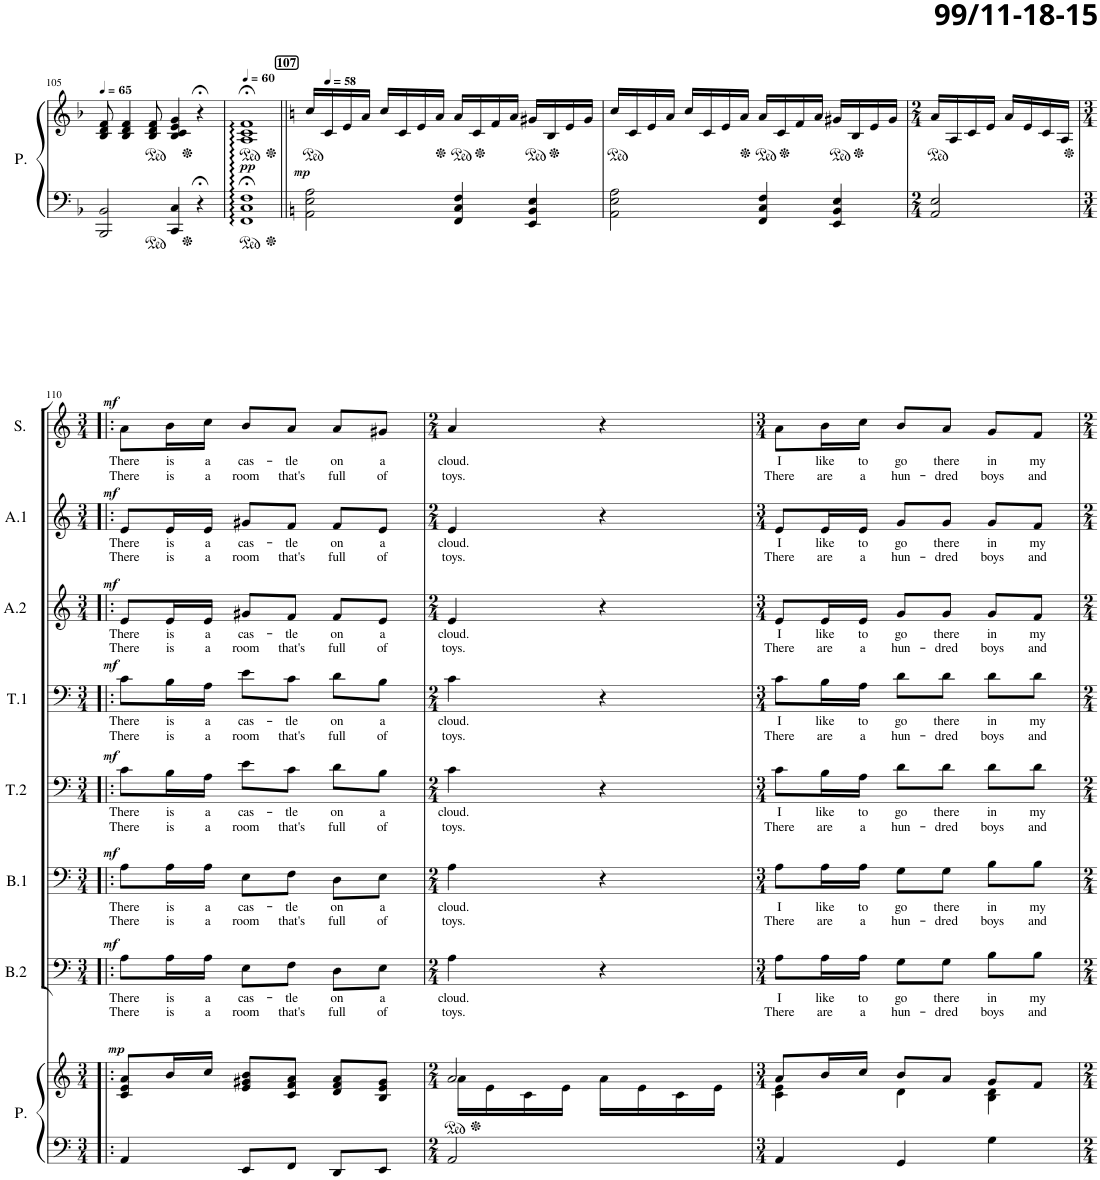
**kern	**kern	**dynam	**kern	**text	**text	**dynam	**kern	**text	**text	**dynam	**kern	**text	**text	**dynam	**kern	**text	**text	**dynam	**kern	**text	**text	**dynam	**kern	**text	**text	**dynam	**kern	**text	**text	**dynam
*part8	*part8	*part8	*part7	*part7	*part7	*part7	*part6	*part6	*part6	*part6	*part5	*part5	*part5	*part5	*part4	*part4	*part4	*part4	*part3	*part3	*part3	*part3	*part2	*part2	*part2	*part2	*part1	*part1	*part1	*part1
*staff9	*staff8	*staff8/9	*staff7	*staff7	*staff7	*staff7	*staff6	*staff6	*staff6	*staff6	*staff5	*staff5	*staff5	*staff5	*staff4	*staff4	*staff4	*staff4	*staff3	*staff3	*staff3	*staff3	*staff2	*staff2	*staff2	*staff2	*staff1	*staff1	*staff1	*staff1
*I"Piano	*	*	*I"Bass 2	*	*	*	*I"Bass 1	*	*	*	*I"Tenor 2	*	*	*	*I"Tenor 1	*	*	*	*I"Alto 2	*	*	*	*I"Alto 1	*	*	*	*I"Soprano	*	*	*
*I'P.	*	*	*I'B.2	*	*	*	*I'B.1	*	*	*	*I'T.2	*	*	*	*I'T.1	*	*	*	*I'A.2	*	*	*	*I'A.1	*	*	*	*I'S.	*	*	*
!!LO:PB:g=z
*clefF4	*clefG2	*	*clefF4	*	*	*	*clefF4	*	*	*	*clefF4	*	*	*	*clefF4	*	*	*	*clefG2	*	*	*	*clefG2	*	*	*	*clefG2	*	*	*
*k[b-]	*k[b-]	*	*k[b-]	*	*	*	*k[b-]	*	*	*	*k[b-]	*	*	*	*k[b-]	*	*	*	*k[b-]	*	*	*	*k[b-]	*	*	*	*k[b-]	*	*	*
*M4/4	*M4/4	*	*M4/4	*	*	*	*M4/4	*	*	*	*M4/4	*	*	*	*M4/4	*	*	*	*M4/4	*	*	*	*M4/4	*	*	*	*M4/4	*	*	*
*MM65	*MM65	*	*MM65	*	*	*	*MM65	*	*	*	*MM65	*	*	*	*MM65	*	*	*	*MM65	*	*	*	*MM65	*	*	*	*MM65	*	*	*
=105	=105	=105	=105	=105	=105	=105	=105	=105	=105	=105	=105	=105	=105	=105	=105	=105	=105	=105	=105	=105	=105	=105	=105	=105	=105	=105	=105	=105	=105	=105
2BBB-/ 2BB-/	8B-/ 8d/ 8f/	.	1r	.	.	.	1r	.	.	.	1r	.	.	.	1r	.	.	.	1r	.	.	.	1r	.	.	.	1r	.	.	.
.	4B-/ 4d/ 4f/	.	.	.	.	.	.	.	.	.	.	.	.	.	.	.	.	.	.	.	.	.	.	.	.	.	.	.	.	.
*	*ped	*	*	*	*	*	*	*	*	*	*	*	*	*	*	*	*	*	*	*	*	*	*	*	*	*	*	*	*	*
.	8B-/ 8d/ 8f/	.	.	.	.	.	.	.	.	.	.	.	.	.	.	.	.	.	.	.	.	.	.	.	.	.	.	.	.	.
4CC/ 4C/	4B-/ 4c/ 4e/ 4g/	.	.	.	.	.	.	.	.	.	.	.	.	.	.	.	.	.	.	.	.	.	.	.	.	.	.	.	.	.
*	*Xped	*	*	*	*	*	*	*	*	*	*	*	*	*	*	*	*	*	*	*	*	*	*	*	*	*	*	*	*	*
4r;<	4r;<	.	.	.	.	.	.	.	.	.	.	.	.	.	.	.	.	.	.	.	.	.	.	.	.	.	.	.	.	.
=106	=106	=106	=106	=106	=106	=106	=106	=106	=106	=106	=106	=106	=106	=106	=106	=106	=106	=106	=106	=106	=106	=106	=106	=106	=106	=106	=106	=106	=106	=106
*	*ped	*	*	*	*	*	*	*	*	*	*	*	*	*	*	*	*	*	*	*	*	*	*	*	*	*	*	*	*	*
*	*	*	*	*	*	*	*	*	*	*	*	*	*	*	*	*	*	*	*	*	*	*	*	*	*	*	*MM60	*	*	*
!	!	!LO:DY:a=2	!	!	!	!	!	!	!	!	!	!	!	!	!	!	!	!	!	!	!	!	!	!	!	!	!	!	!	!
1FF;< 1C;< 1F;<	1A;< 1c;< 1f;<	pp	1r	.	.	.	1r	.	.	.	1r	.	.	.	1r	.	.	.	1r	.	.	.	1r	.	.	.	1r	.	.	.
=107||	=107||	=107||	=107||	=107||	=107||	=107||	=107||	=107||	=107||	=107||	=107||	=107||	=107||	=107||	=107||	=107||	=107||	=107||	=107||	=107||	=107||	=107||	=107||	=107||	=107||	=107||	=107||	=107||	=107||	=107||
!!LO:REH:place=s1:a:B:cj:t=107
*k[]	*k[]	*	*k[]	*	*	*	*k[]	*	*	*	*k[]	*	*	*	*k[]	*	*	*	*k[]	*	*	*	*k[]	*	*	*	*k[]	*	*	*
*	*Xped	*	*	*	*	*	*	*	*	*	*	*	*	*	*	*	*	*	*	*	*	*	*	*	*	*	*	*	*	*
*	*ped	*	*	*	*	*	*	*	*	*	*	*	*	*	*	*	*	*	*	*	*	*	*	*	*	*	*	*	*	*
*	*	*	*	*	*	*	*	*	*	*	*	*	*	*	*	*	*	*	*	*	*	*	*	*	*	*	*MM58	*	*	*
!	!	!LO:DY:a=2	!	!	!	!	!	!	!	!	!	!	!	!	!	!	!	!	!	!	!	!	!	!	!	!	!	!	!	!
2AA\ 2E\ 2A\	16cc/LL	mp	1r	.	.	.	1r	.	.	.	1r	.	.	.	1r	.	.	.	1r	.	.	.	1r	.	.	.	1r	.	.	.
.	16c/	.	.	.	.	.	.	.	.	.	.	.	.	.	.	.	.	.	.	.	.	.	.	.	.	.	.	.	.	.
.	16e/	.	.	.	.	.	.	.	.	.	.	.	.	.	.	.	.	.	.	.	.	.	.	.	.	.	.	.	.	.
.	16a/JJ	.	.	.	.	.	.	.	.	.	.	.	.	.	.	.	.	.	.	.	.	.	.	.	.	.	.	.	.	.
.	16cc/LL	.	.	.	.	.	.	.	.	.	.	.	.	.	.	.	.	.	.	.	.	.	.	.	.	.	.	.	.	.
.	16c/	.	.	.	.	.	.	.	.	.	.	.	.	.	.	.	.	.	.	.	.	.	.	.	.	.	.	.	.	.
.	16e/	.	.	.	.	.	.	.	.	.	.	.	.	.	.	.	.	.	.	.	.	.	.	.	.	.	.	.	.	.
.	16a/JJ	.	.	.	.	.	.	.	.	.	.	.	.	.	.	.	.	.	.	.	.	.	.	.	.	.	.	.	.	.
*	*Xped	*	*	*	*	*	*	*	*	*	*	*	*	*	*	*	*	*	*	*	*	*	*	*	*	*	*	*	*	*
*	*ped	*	*	*	*	*	*	*	*	*	*	*	*	*	*	*	*	*	*	*	*	*	*	*	*	*	*	*	*	*
4FF/ 4C/ 4F/	16a/LL	.	.	.	.	.	.	.	.	.	.	.	.	.	.	.	.	.	.	.	.	.	.	.	.	.	.	.	.	.
*	*Xped	*	*	*	*	*	*	*	*	*	*	*	*	*	*	*	*	*	*	*	*	*	*	*	*	*	*	*	*	*
.	16c/	.	.	.	.	.	.	.	.	.	.	.	.	.	.	.	.	.	.	.	.	.	.	.	.	.	.	.	.	.
.	16f/	.	.	.	.	.	.	.	.	.	.	.	.	.	.	.	.	.	.	.	.	.	.	.	.	.	.	.	.	.
.	16a/JJ	.	.	.	.	.	.	.	.	.	.	.	.	.	.	.	.	.	.	.	.	.	.	.	.	.	.	.	.	.
*	*ped	*	*	*	*	*	*	*	*	*	*	*	*	*	*	*	*	*	*	*	*	*	*	*	*	*	*	*	*	*
4EE/ 4BB/ 4E/	16g#X/LL	.	.	.	.	.	.	.	.	.	.	.	.	.	.	.	.	.	.	.	.	.	.	.	.	.	.	.	.	.
*	*Xped	*	*	*	*	*	*	*	*	*	*	*	*	*	*	*	*	*	*	*	*	*	*	*	*	*	*	*	*	*
.	16B/	.	.	.	.	.	.	.	.	.	.	.	.	.	.	.	.	.	.	.	.	.	.	.	.	.	.	.	.	.
.	16e/	.	.	.	.	.	.	.	.	.	.	.	.	.	.	.	.	.	.	.	.	.	.	.	.	.	.	.	.	.
.	16g#/JJ	.	.	.	.	.	.	.	.	.	.	.	.	.	.	.	.	.	.	.	.	.	.	.	.	.	.	.	.	.
=108	=108	=108	=108	=108	=108	=108	=108	=108	=108	=108	=108	=108	=108	=108	=108	=108	=108	=108	=108	=108	=108	=108	=108	=108	=108	=108	=108	=108	=108	=108
*	*ped	*	*	*	*	*	*	*	*	*	*	*	*	*	*	*	*	*	*	*	*	*	*	*	*	*	*	*	*	*
2AA\ 2E\ 2A\	16cc/LL	.	1r	.	.	.	1r	.	.	.	1r	.	.	.	1r	.	.	.	1r	.	.	.	1r	.	.	.	1r	.	.	.
.	16c/	.	.	.	.	.	.	.	.	.	.	.	.	.	.	.	.	.	.	.	.	.	.	.	.	.	.	.	.	.
.	16e/	.	.	.	.	.	.	.	.	.	.	.	.	.	.	.	.	.	.	.	.	.	.	.	.	.	.	.	.	.
.	16a/JJ	.	.	.	.	.	.	.	.	.	.	.	.	.	.	.	.	.	.	.	.	.	.	.	.	.	.	.	.	.
.	16cc/LL	.	.	.	.	.	.	.	.	.	.	.	.	.	.	.	.	.	.	.	.	.	.	.	.	.	.	.	.	.
.	16c/	.	.	.	.	.	.	.	.	.	.	.	.	.	.	.	.	.	.	.	.	.	.	.	.	.	.	.	.	.
.	16e/	.	.	.	.	.	.	.	.	.	.	.	.	.	.	.	.	.	.	.	.	.	.	.	.	.	.	.	.	.
.	16a/JJ	.	.	.	.	.	.	.	.	.	.	.	.	.	.	.	.	.	.	.	.	.	.	.	.	.	.	.	.	.
*	*Xped	*	*	*	*	*	*	*	*	*	*	*	*	*	*	*	*	*	*	*	*	*	*	*	*	*	*	*	*	*
*	*ped	*	*	*	*	*	*	*	*	*	*	*	*	*	*	*	*	*	*	*	*	*	*	*	*	*	*	*	*	*
4FF/ 4C/ 4F/	16a/LL	.	.	.	.	.	.	.	.	.	.	.	.	.	.	.	.	.	.	.	.	.	.	.	.	.	.	.	.	.
*	*Xped	*	*	*	*	*	*	*	*	*	*	*	*	*	*	*	*	*	*	*	*	*	*	*	*	*	*	*	*	*
.	16c/	.	.	.	.	.	.	.	.	.	.	.	.	.	.	.	.	.	.	.	.	.	.	.	.	.	.	.	.	.
.	16f/	.	.	.	.	.	.	.	.	.	.	.	.	.	.	.	.	.	.	.	.	.	.	.	.	.	.	.	.	.
.	16a/JJ	.	.	.	.	.	.	.	.	.	.	.	.	.	.	.	.	.	.	.	.	.	.	.	.	.	.	.	.	.
*	*ped	*	*	*	*	*	*	*	*	*	*	*	*	*	*	*	*	*	*	*	*	*	*	*	*	*	*	*	*	*
4EE/ 4BB/ 4E/	16g#X/LL	.	.	.	.	.	.	.	.	.	.	.	.	.	.	.	.	.	.	.	.	.	.	.	.	.	.	.	.	.
*	*Xped	*	*	*	*	*	*	*	*	*	*	*	*	*	*	*	*	*	*	*	*	*	*	*	*	*	*	*	*	*
.	16B/	.	.	.	.	.	.	.	.	.	.	.	.	.	.	.	.	.	.	.	.	.	.	.	.	.	.	.	.	.
.	16e/	.	.	.	.	.	.	.	.	.	.	.	.	.	.	.	.	.	.	.	.	.	.	.	.	.	.	.	.	.
.	16g#/JJ	.	.	.	.	.	.	.	.	.	.	.	.	.	.	.	.	.	.	.	.	.	.	.	.	.	.	.	.	.
=109	=109	=109	=109	=109	=109	=109	=109	=109	=109	=109	=109	=109	=109	=109	=109	=109	=109	=109	=109	=109	=109	=109	=109	=109	=109	=109	=109	=109	=109	=109
*M2/4	*M2/4	*	*M2/4	*	*	*	*M2/4	*	*	*	*M2/4	*	*	*	*M2/4	*	*	*	*M2/4	*	*	*	*M2/4	*	*	*	*M2/4	*	*	*
*	*ped	*	*	*	*	*	*	*	*	*	*	*	*	*	*	*	*	*	*	*	*	*	*	*	*	*	*	*	*	*
2AA/ 2E/	16a/LL	.	2r	.	.	.	2r	.	.	.	2r	.	.	.	2r	.	.	.	2r	.	.	.	2r	.	.	.	2r	.	.	.
.	16A/	.	.	.	.	.	.	.	.	.	.	.	.	.	.	.	.	.	.	.	.	.	.	.	.	.	.	.	.	.
.	16c/	.	.	.	.	.	.	.	.	.	.	.	.	.	.	.	.	.	.	.	.	.	.	.	.	.	.	.	.	.
.	16e/JJ	.	.	.	.	.	.	.	.	.	.	.	.	.	.	.	.	.	.	.	.	.	.	.	.	.	.	.	.	.
.	16a/LL	.	.	.	.	.	.	.	.	.	.	.	.	.	.	.	.	.	.	.	.	.	.	.	.	.	.	.	.	.
.	16e/	.	.	.	.	.	.	.	.	.	.	.	.	.	.	.	.	.	.	.	.	.	.	.	.	.	.	.	.	.
.	16c/	.	.	.	.	.	.	.	.	.	.	.	.	.	.	.	.	.	.	.	.	.	.	.	.	.	.	.	.	.
.	16A/JJ	.	.	.	.	.	.	.	.	.	.	.	.	.	.	.	.	.	.	.	.	.	.	.	.	.	.	.	.	.
!!LO:LB:g=z
=110!|:	=110!|:	=110!|:	=110!|:	=110!|:	=110!|:	=110!|:	=110!|:	=110!|:	=110!|:	=110!|:	=110!|:	=110!|:	=110!|:	=110!|:	=110!|:	=110!|:	=110!|:	=110!|:	=110!|:	=110!|:	=110!|:	=110!|:	=110!|:	=110!|:	=110!|:	=110!|:	=110!|:	=110!|:	=110!|:	=110!|:
*M3/4	*M3/4	*	*M3/4	*	*	*	*M3/4	*	*	*	*M3/4	*	*	*	*M3/4	*	*	*	*M3/4	*	*	*	*M3/4	*	*	*	*M3/4	*	*	*
*	*Xped	*	*	*	*	*	*	*	*	*	*	*	*	*	*	*	*	*	*	*	*	*	*	*	*	*	*	*	*	*
!	!	!LO:DY:a	!	!LO:LY:b	!LO:LY:b	!LO:DY:a	!	!LO:LY:b	!LO:LY:b	!LO:DY:a	!	!LO:LY:b	!LO:LY:b	!LO:DY:a	!	!LO:LY:b	!LO:LY:b	!LO:DY:a	!	!LO:LY:b	!LO:LY:b	!LO:DY:a	!	!LO:LY:b	!LO:LY:b	!LO:DY:a	!	!LO:LY:b	!LO:LY:b	!LO:DY:a
4AA/	8c/ 8e/ 8a/L	mp	8A\L	There	There	mf	8A\L	There	There	mf	8c\L	There	There	mf	8c\L	There	There	mf	8e/L	There	There	mf	8e/L	There	There	mf	8a\L	There	There	mf
!	!	!	!	!LO:LY:b	!LO:LY:b	!	!	!LO:LY:b	!LO:LY:b	!	!	!LO:LY:b	!LO:LY:b	!	!	!LO:LY:b	!LO:LY:b	!	!	!LO:LY:b	!LO:LY:b	!	!	!LO:LY:b	!LO:LY:b	!	!	!LO:LY:b	!LO:LY:b	!
.	16b/L	.	16A\L	is	is	.	16A\L	is	is	.	16B\L	is	is	.	16B\L	is	is	.	16e/L	is	is	.	16e/L	is	is	.	16b\L	is	is	.
!	!	!	!	!LO:LY:b	!LO:LY:b	!	!	!LO:LY:b	!LO:LY:b	!	!	!LO:LY:b	!LO:LY:b	!	!	!LO:LY:b	!LO:LY:b	!	!	!LO:LY:b	!LO:LY:b	!	!	!LO:LY:b	!LO:LY:b	!	!	!LO:LY:b	!LO:LY:b	!
.	16cc/JJ	.	16A\JJ	a	a	.	16A\JJ	a	a	.	16A\JJ	a	a	.	16A\JJ	a	a	.	16e/JJ	a	a	.	16e/JJ	a	a	.	16cc\JJ	a	a	.
!	!	!	!	!LO:LY:b	!LO:LY:b	!	!	!LO:LY:b	!LO:LY:b	!	!	!LO:LY:b	!LO:LY:b	!	!	!LO:LY:b	!LO:LY:b	!	!	!LO:LY:b	!LO:LY:b	!	!	!LO:LY:b	!LO:LY:b	!	!	!LO:LY:b	!LO:LY:b	!
8EE/L	8e/ 8g#X/ 8b/L	.	8E\L	cas-	room	.	8E\L	cas-	room	.	8e\L	cas-	room	.	8e\L	cas-	room	.	8g#X/L	cas-	room	.	8g#X/L	cas-	room	.	8b/L	cas-	room	.
!	!	!	!	!LO:LY:b	!LO:LY:b	!	!	!LO:LY:b	!LO:LY:b	!	!	!LO:LY:b	!LO:LY:b	!	!	!LO:LY:b	!LO:LY:b	!	!	!LO:LY:b	!LO:LY:b	!	!	!LO:LY:b	!LO:LY:b	!	!	!LO:LY:b	!LO:LY:b	!
8FF/J	8c/ 8f/ 8a/J	.	8F\J	-tle	that's	.	8F\J	-tle	that's	.	8c\J	-tle	that's	.	8c\J	-tle	that's	.	8f/J	-tle	that's	.	8f/J	-tle	that's	.	8a/J	-tle	that's	.
!	!	!	!	!LO:LY:b	!LO:LY:b	!	!	!LO:LY:b	!LO:LY:b	!	!	!LO:LY:b	!LO:LY:b	!	!	!LO:LY:b	!LO:LY:b	!	!	!LO:LY:b	!LO:LY:b	!	!	!LO:LY:b	!LO:LY:b	!	!	!LO:LY:b	!LO:LY:b	!
8DD/L	8d/ 8f/ 8a/L	.	8D\L	on	full	.	8D\L	on	full	.	8d\L	on	full	.	8d\L	on	full	.	8f/L	on	full	.	8f/L	on	full	.	8a/L	on	full	.
!	!	!	!	!LO:LY:b	!LO:LY:b	!	!	!LO:LY:b	!LO:LY:b	!	!	!LO:LY:b	!LO:LY:b	!	!	!LO:LY:b	!LO:LY:b	!	!	!LO:LY:b	!LO:LY:b	!	!	!LO:LY:b	!LO:LY:b	!	!	!LO:LY:b	!LO:LY:b	!
8EE/J	8B/ 8e/ 8g#/J	.	8E\J	a	of	.	8E\J	a	of	.	8B\J	a	of	.	8B\J	a	of	.	8e/J	a	of	.	8e/J	a	of	.	8g#X/J	a	of	.
=111	=111	=111	=111	=111	=111	=111	=111	=111	=111	=111	=111	=111	=111	=111	=111	=111	=111	=111	=111	=111	=111	=111	=111	=111	=111	=111	=111	=111	=111	=111
*M2/4	*M2/4	*	*M2/4	*	*	*	*M2/4	*	*	*	*M2/4	*	*	*	*M2/4	*	*	*	*M2/4	*	*	*	*M2/4	*	*	*	*M2/4	*	*	*
*	*ped	*	*	*	*	*	*	*	*	*	*	*	*	*	*	*	*	*	*	*	*	*	*	*	*	*	*	*	*	*
*	*^	*	*	*	*	*	*	*	*	*	*	*	*	*	*	*	*	*	*	*	*	*	*	*	*	*	*	*	*	*
!	!	!	!	!	!LO:LY:b	!LO:LY:b	!	!	!LO:LY:b	!LO:LY:b	!	!	!LO:LY:b	!LO:LY:b	!	!	!LO:LY:b	!LO:LY:b	!	!	!LO:LY:b	!LO:LY:b	!	!	!LO:LY:b	!LO:LY:b	!	!	!LO:LY:b	!LO:LY:b	!
2AA/	2a/	16a\LL	.	4A\	cloud.	toys.	.	4A\	cloud.	toys.	.	4c\	cloud.	toys.	.	4c\	cloud.	toys.	.	4e/	cloud.	toys.	.	4e/	cloud.	toys.	.	4a/	cloud.	toys.	.
*	*Xped	*	*	*	*	*	*	*	*	*	*	*	*	*	*	*	*	*	*	*	*	*	*	*	*	*	*	*	*	*	*
.	.	16e\	.	.	.	.	.	.	.	.	.	.	.	.	.	.	.	.	.	.	.	.	.	.	.	.	.	.	.	.	.
.	.	16c\	.	.	.	.	.	.	.	.	.	.	.	.	.	.	.	.	.	.	.	.	.	.	.	.	.	.	.	.	.
.	.	16e\JJ	.	.	.	.	.	.	.	.	.	.	.	.	.	.	.	.	.	.	.	.	.	.	.	.	.	.	.	.	.
.	.	16a\LL	.	4r	.	.	.	4r	.	.	.	4r	.	.	.	4r	.	.	.	4r	.	.	.	4r	.	.	.	4r	.	.	.
.	.	16e\	.	.	.	.	.	.	.	.	.	.	.	.	.	.	.	.	.	.	.	.	.	.	.	.	.	.	.	.	.
.	.	16c\	.	.	.	.	.	.	.	.	.	.	.	.	.	.	.	.	.	.	.	.	.	.	.	.	.	.	.	.	.
.	.	16e\JJ	.	.	.	.	.	.	.	.	.	.	.	.	.	.	.	.	.	.	.	.	.	.	.	.	.	.	.	.	.
=112	=112	=112	=112	=112	=112	=112	=112	=112	=112	=112	=112	=112	=112	=112	=112	=112	=112	=112	=112	=112	=112	=112	=112	=112	=112	=112	=112	=112	=112	=112	=112
*M3/4	*M3/4	*	*	*M3/4	*	*	*	*M3/4	*	*	*	*M3/4	*	*	*	*M3/4	*	*	*	*M3/4	*	*	*	*M3/4	*	*	*	*M3/4	*	*	*
!	!	!	!	!	!LO:LY:b	!LO:LY:b	!	!	!LO:LY:b	!LO:LY:b	!	!	!LO:LY:b	!LO:LY:b	!	!	!LO:LY:b	!LO:LY:b	!	!	!LO:LY:b	!LO:LY:b	!	!	!LO:LY:b	!LO:LY:b	!	!	!LO:LY:b	!LO:LY:b	!
4AA/	8a/L	4c\ 4e\	.	8A\L	I	There	.	8A\L	I	There	.	8c\L	I	There	.	8c\L	I	There	.	8e/L	I	There	.	8e/L	I	There	.	8a\L	I	There	.
!	!	!	!	!	!LO:LY:b	!LO:LY:b	!	!	!LO:LY:b	!LO:LY:b	!	!	!LO:LY:b	!LO:LY:b	!	!	!LO:LY:b	!LO:LY:b	!	!	!LO:LY:b	!LO:LY:b	!	!	!LO:LY:b	!LO:LY:b	!	!	!LO:LY:b	!LO:LY:b	!
.	16b/L	.	.	16A\L	like	are	.	16A\L	like	are	.	16B\L	like	are	.	16B\L	like	are	.	16e/L	like	are	.	16e/L	like	are	.	16b\L	like	are	.
!	!	!	!	!	!LO:LY:b	!LO:LY:b	!	!	!LO:LY:b	!LO:LY:b	!	!	!LO:LY:b	!LO:LY:b	!	!	!LO:LY:b	!LO:LY:b	!	!	!LO:LY:b	!LO:LY:b	!	!	!LO:LY:b	!LO:LY:b	!	!	!LO:LY:b	!LO:LY:b	!
.	16cc/JJ	.	.	16A\JJ	to	a	.	16A\JJ	to	a	.	16A\JJ	to	a	.	16A\JJ	to	a	.	16e/JJ	to	a	.	16e/JJ	to	a	.	16cc\JJ	to	a	.
!	!	!	!	!	!LO:LY:b	!LO:LY:b	!	!	!LO:LY:b	!LO:LY:b	!	!	!LO:LY:b	!LO:LY:b	!	!	!LO:LY:b	!LO:LY:b	!	!	!LO:LY:b	!LO:LY:b	!	!	!LO:LY:b	!LO:LY:b	!	!	!LO:LY:b	!LO:LY:b	!
4GG/	8b/L	4d\	.	8G\L	go	hun-	.	8G\L	go	hun-	.	8d\L	go	hun-	.	8d\L	go	hun-	.	8g/L	go	hun-	.	8g/L	go	hun-	.	8b/L	go	hun-	.
!	!	!	!	!	!LO:LY:b	!LO:LY:b	!	!	!LO:LY:b	!LO:LY:b	!	!	!LO:LY:b	!LO:LY:b	!	!	!LO:LY:b	!LO:LY:b	!	!	!LO:LY:b	!LO:LY:b	!	!	!LO:LY:b	!LO:LY:b	!	!	!LO:LY:b	!LO:LY:b	!
.	8a/J	.	.	8G\J	there	-dred	.	8G\J	there	-dred	.	8d\J	there	-dred	.	8d\J	there	-dred	.	8g/J	there	-dred	.	8g/J	there	-dred	.	8a/J	there	-dred	.
!	!	!	!	!	!LO:LY:b	!LO:LY:b	!	!	!LO:LY:b	!LO:LY:b	!	!	!LO:LY:b	!LO:LY:b	!	!	!LO:LY:b	!LO:LY:b	!	!	!LO:LY:b	!LO:LY:b	!	!	!LO:LY:b	!LO:LY:b	!	!	!LO:LY:b	!LO:LY:b	!
4G\	8g/L	4B\ 4d\	.	8B\L	in	boys	.	8B\L	in	boys	.	8d\L	in	boys	.	8d\L	in	boys	.	8g/L	in	boys	.	8g/L	in	boys	.	8g/L	in	boys	.
!	!	!	!	!	!LO:LY:b	!LO:LY:b	!	!	!LO:LY:b	!LO:LY:b	!	!	!LO:LY:b	!LO:LY:b	!	!	!LO:LY:b	!LO:LY:b	!	!	!LO:LY:b	!LO:LY:b	!	!	!LO:LY:b	!LO:LY:b	!	!	!LO:LY:b	!LO:LY:b	!
.	8f/J	.	.	8B\J	my	and	.	8B\J	my	and	.	8d\J	my	and	.	8d\J	my	and	.	8f/J	my	and	.	8f/J	my	and	.	8f/J	my	and	.
*	*v	*v	*	*	*	*	*	*	*	*	*	*	*	*	*	*	*	*	*	*	*	*	*	*	*	*	*	*	*	*	*
=	=	=	=	=	=	=	=	=	=	=	=	=	=	=	=	=	=	=	=	=	=	=	=	=	=	=	=	=	=	=
*-	*-	*-	*-	*-	*-	*-	*-	*-	*-	*-	*-	*-	*-	*-	*-	*-	*-	*-	*-	*-	*-	*-	*-	*-	*-	*-	*-	*-	*-	*-
